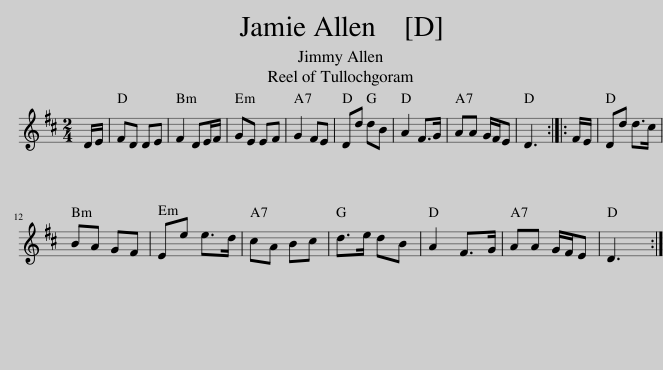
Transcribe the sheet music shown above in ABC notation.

X:1
L:1/8
M:2/4
I:linebreak $
K:D
V:1 treble
V:1
 D/E/ | FD DE | F2 DE/F/ | GE EF | G2 FE | %5
 Dd dB | A2 F>G | AA G/F/E | D3 :: F/E/ | %10
 Dd d>c |$ BA GF | Ee e>d | cA Bc | d>e dB | %15
 A2 F>G | AA G/F/E | D3 :| %18
